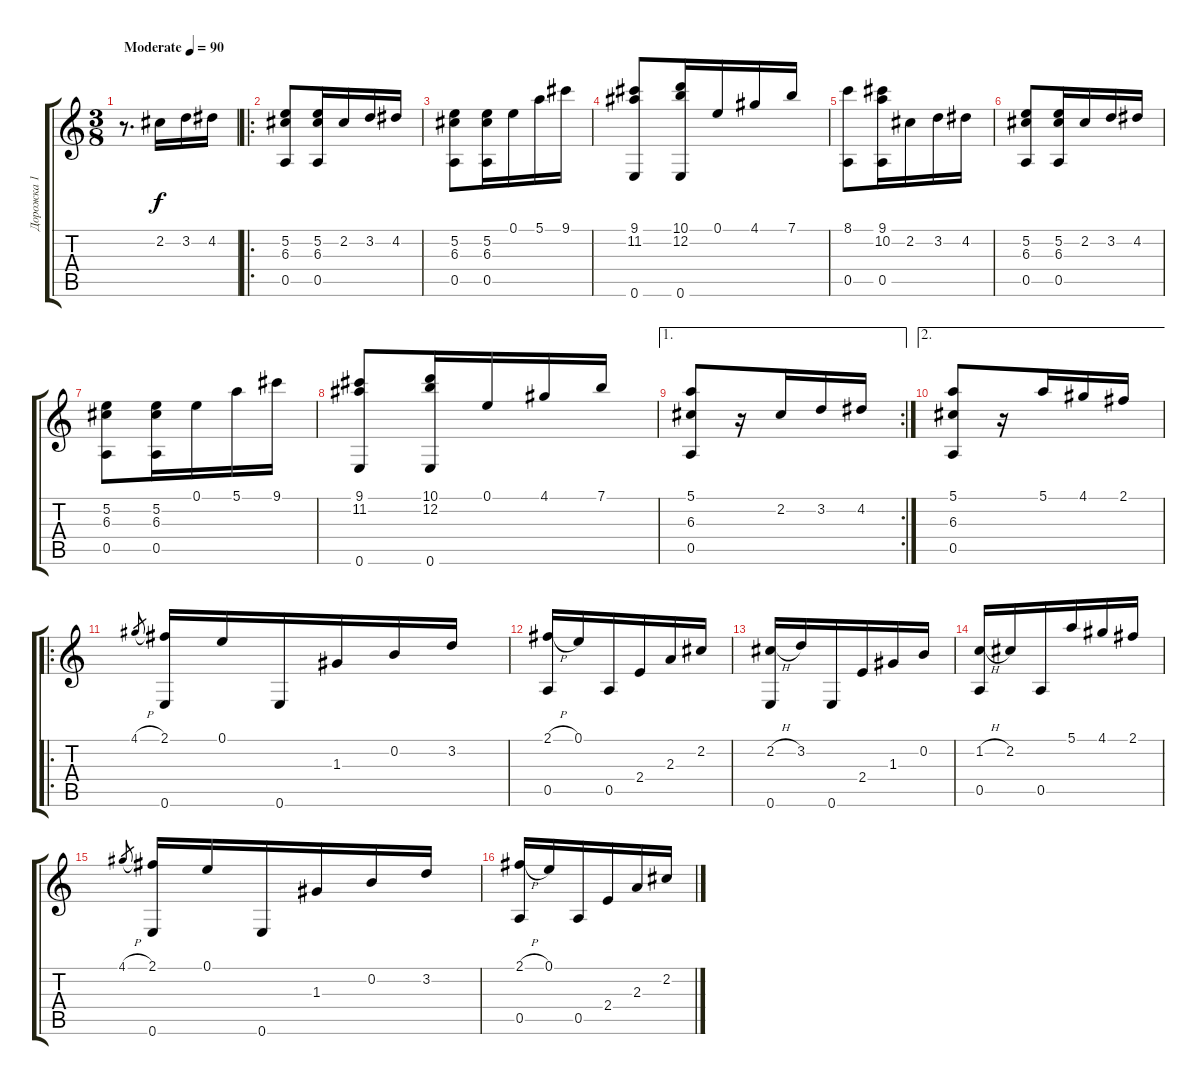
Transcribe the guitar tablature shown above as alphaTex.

\track ("Дорожка 1" "Дорожка 1") {instrument acousticguitarnylon}
\staff {score tabs}
\tuning (E4 B3 G3 D3 A2 E2) {hide}
\ts (3 8)
\tempo (90 "Moderate")
\clef g2
\ks c
r.8{d dy f instrument acousticguitarnylon} 2.2.16 3.2.16 4.2.16 |
\ro
(5.2 6.3 0.5).8 (5.2 6.3 0.5).16 2.2.16 3.2.16 4.2.16 |
(5.2 6.3 0.5).8 (5.2 6.3 0.5).16 0.1.16 5.1.16 9.1.16 |
(9.1 11.2 0.6).8 (10.1 12.2 0.6).16 0.1.16 4.1.16 7.1.16 |
(8.1 0.5).8 (9.1 10.2 0.5).16 2.2.16 3.2.16 4.2.16 |
(5.2 6.3 0.5).8 (5.2 6.3 0.5).16 2.2.16 3.2.16 4.2.16 |
(5.2 6.3 0.5).8 (5.2 6.3 0.5).16 0.1.16 5.1.16 9.1.16 |
(9.1 11.2 0.6).8 (10.1 12.2 0.6).16 0.1.16 4.1.16 7.1.16 |
\ae 1
\rc 2
(5.1 6.3 0.5).8 r.16 2.2.16 3.2.16 4.2.16 |
\ae 2
(5.1 6.3 0.5).8 r.16 5.1.16 4.1.16 2.1.16 |
\ro
4.1{h}.8{gr} (2.1 0.6).16 0.1.16 0.6.16 1.3.16 0.2.16 3.2.16 |
(2.1{h} 0.5).16 0.1.16 0.5.16 2.4.16 2.3.16 2.2.16 |
(2.2{h} 0.6).16 3.2.16 0.6.16 2.4.16 1.3.16 0.2.16 |
(1.2{h} 0.5).16 2.2.16 0.5.16 5.1.16 4.1.16 2.1.16 |
4.1{h}.8{gr} (2.1 0.6).16 0.1.16 0.6.16 1.3.16 0.2.16 3.2.16 |
(2.1{h} 0.5).16 0.1.16 0.5.16 2.4.16 2.3.16 2.2.16
